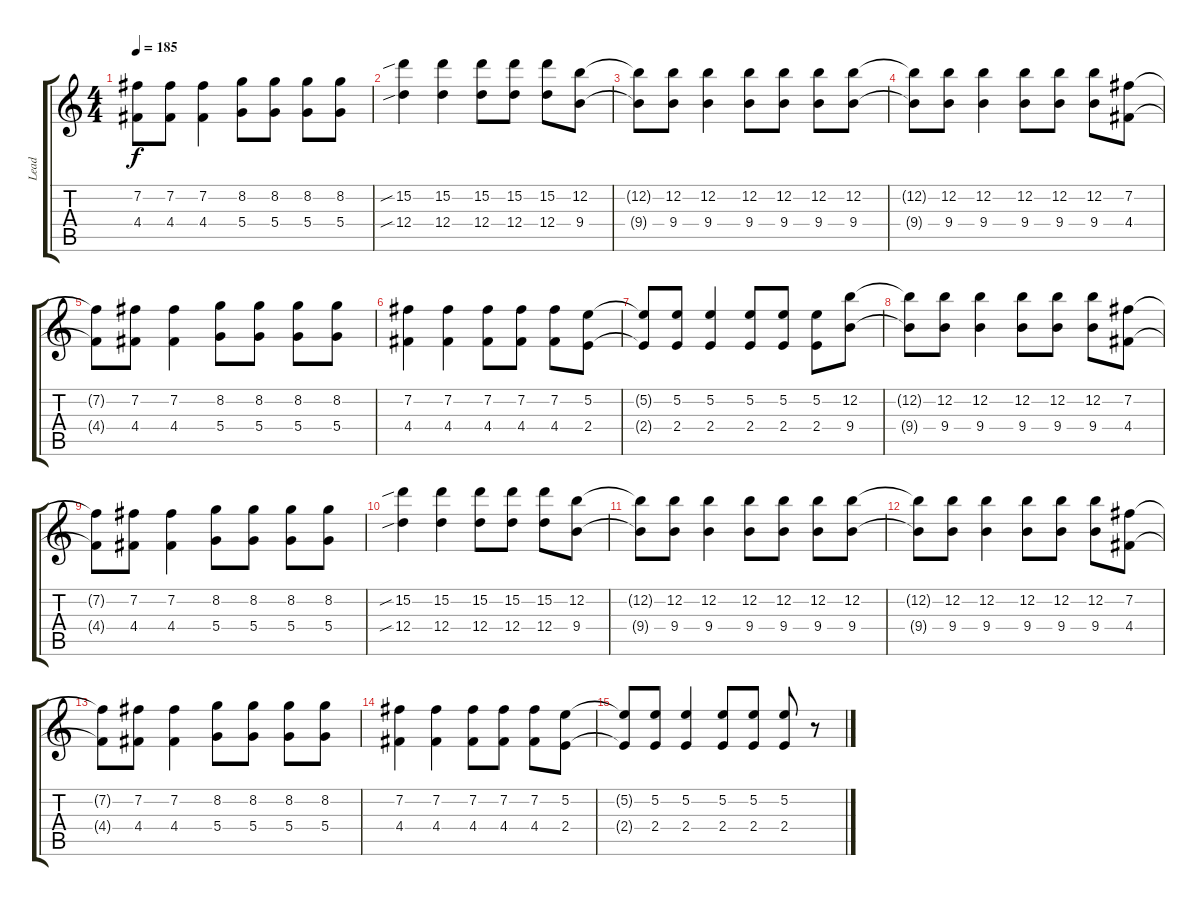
\track ("Lead" "Lead") {instrument distortionguitar}
\staff {score tabs}
\tuning (E4 B3 G3 D3 A2 E2) {hide}
\ts (4 4)
\tempo 185
\clef g2
\ks c
(7.2{t} 4.4{t}).8{dy f} (7.2 4.4).8 (7.2 4.4).4 (8.2 5.4).8 (8.2 5.4).8 (8.2 5.4).8 (8.2 5.4).8 |
(15.2{sib} 12.4{sib}).4 (15.2 12.4).4 (15.2 12.4).8 (15.2 12.4).8 (15.2 12.4).8 (12.2 9.4).8 |
(12.2{t} 9.4{t}).8 (12.2 9.4).8 (12.2 9.4).4 (12.2 9.4).8 (12.2 9.4).8 (12.2 9.4).8 (12.2 9.4).8 |
(12.2{t} 9.4{t}).8 (12.2 9.4).8 (12.2 9.4).4 (12.2 9.4).8 (12.2 9.4).8 (12.2 9.4).8 (7.2 4.4).8 |
(7.2{t} 4.4{t}).8 (7.2 4.4).8 (7.2 4.4).4 (8.2 5.4).8 (8.2 5.4).8 (8.2 5.4).8 (8.2 5.4).8 |
(7.2 4.4).4 (7.2 4.4).4 (7.2 4.4).8 (7.2 4.4).8 (7.2 4.4).8 (5.2 2.4).8 |
(5.2{t} 2.4{t}).8 (5.2 2.4).8 (5.2 2.4).4 (5.2 2.4).8 (5.2 2.4).8 (5.2 2.4).8 (12.2 9.4).8 |
(12.2{t} 9.4{t}).8 (12.2 9.4).8 (12.2 9.4).4 (12.2 9.4).8 (12.2 9.4).8 (12.2 9.4).8 (7.2 4.4).8 |
(7.2{t} 4.4{t}).8 (7.2 4.4).8 (7.2 4.4).4 (8.2 5.4).8 (8.2 5.4).8 (8.2 5.4).8 (8.2 5.4).8 |
(15.2{sib} 12.4{sib}).4 (15.2 12.4).4 (15.2 12.4).8 (15.2 12.4).8 (15.2 12.4).8 (12.2 9.4).8 |
(12.2{t} 9.4{t}).8 (12.2 9.4).8 (12.2 9.4).4 (12.2 9.4).8 (12.2 9.4).8 (12.2 9.4).8 (12.2 9.4).8 |
(12.2{t} 9.4{t}).8 (12.2 9.4).8 (12.2 9.4).4 (12.2 9.4).8 (12.2 9.4).8 (12.2 9.4).8 (7.2 4.4).8 |
(7.2{t} 4.4{t}).8 (7.2 4.4).8 (7.2 4.4).4 (8.2 5.4).8 (8.2 5.4).8 (8.2 5.4).8 (8.2 5.4).8 |
(7.2 4.4).4 (7.2 4.4).4 (7.2 4.4).8 (7.2 4.4).8 (7.2 4.4).8 (5.2 2.4).8 |
(5.2{t} 2.4{t}).8 (5.2 2.4).8 (5.2 2.4).4 (5.2 2.4).8 (5.2 2.4).8 (5.2 2.4).8 r.8
